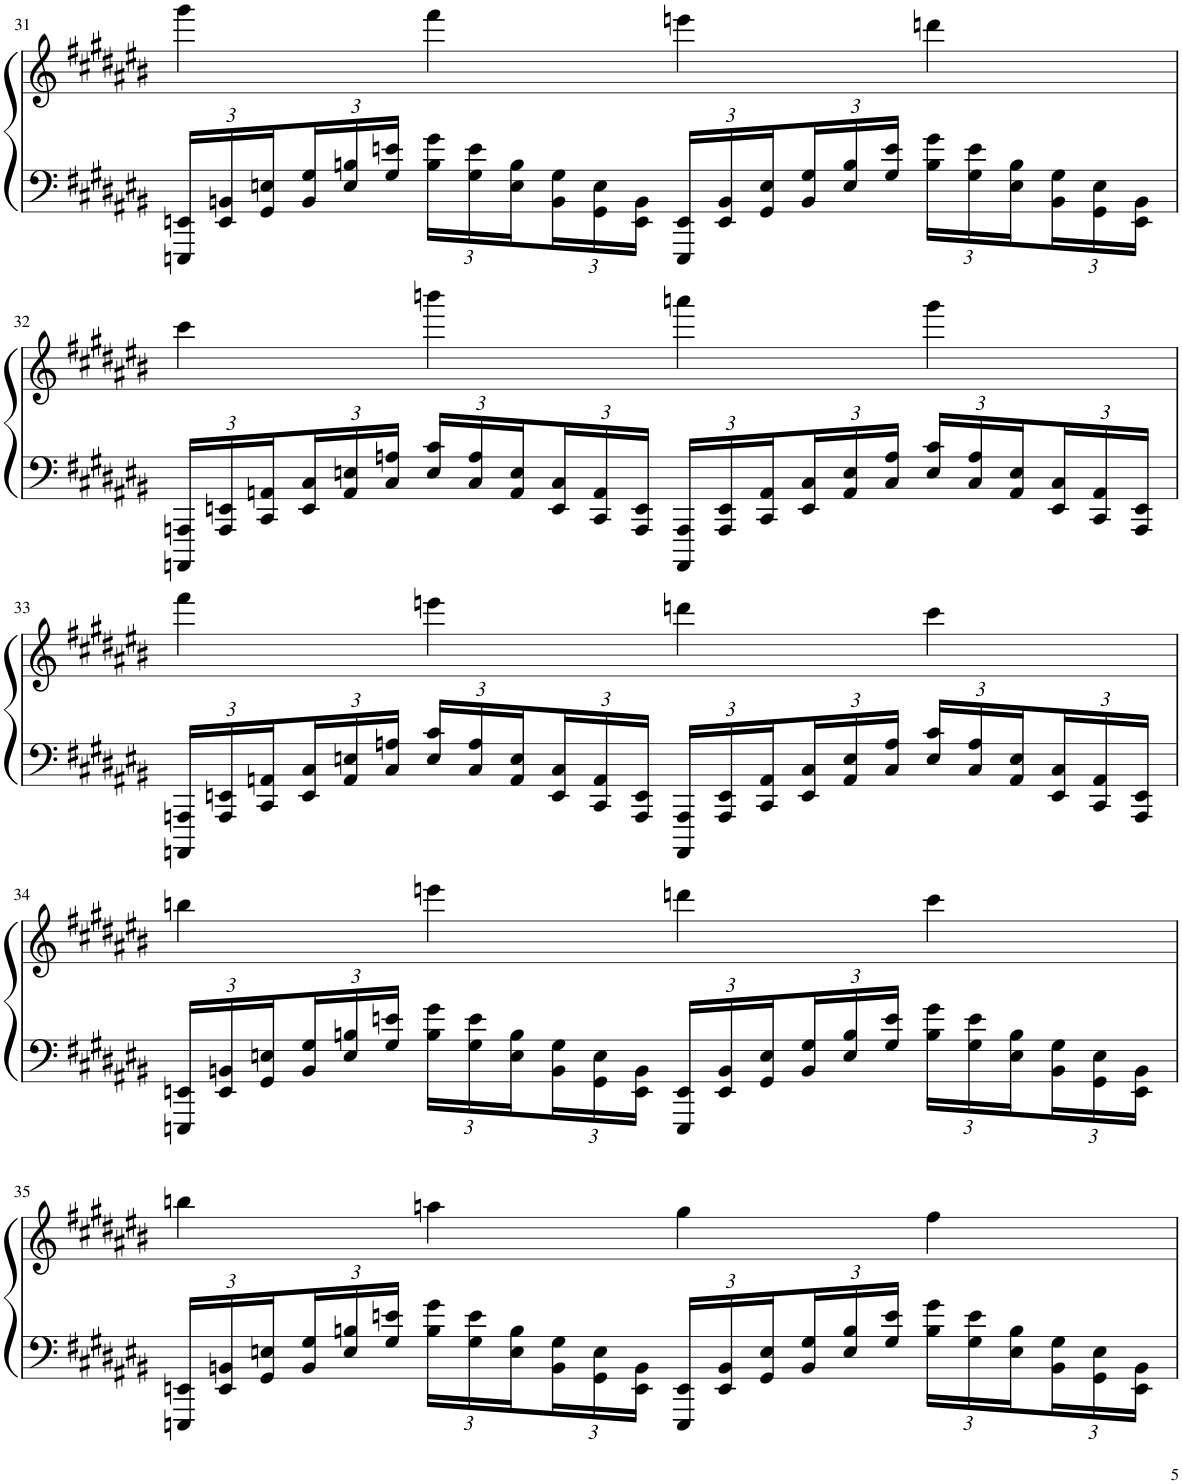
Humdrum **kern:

**kern	**kern
*part1	*part1
*staff2	*staff1
*I"Piano	*
*I'Pno.	*
!!LO:PB:g=z
*clefF4	*clefG2
*k[f#c#g#d#a#e#b#]	*k[f#c#g#d#a#e#b#]
*M4/4	*M4/4
*Xbrackettup	*
=31	=31
24EEEn/ 24EEn/LL	4ggg#\
24EE/ 24BBn/	.
24GG#/ 24En/	.
24BB/ 24G#/	.
24E/ 24Bn/	.
24G#/ 24en/JJ	.
24B\ 24g#\LL	4fff#\
24G#\ 24e\	.
24E\ 24B\	.
24BB\ 24G#\	.
24GG#\ 24E\	.
24EE\ 24BB\JJ	.
24EEE/ 24EE/LL	4eeen\
24EE/ 24BB/	.
24GG#/ 24E/	.
24BB/ 24G#/	.
24E/ 24B/	.
24G#/ 24e/JJ	.
24B\ 24g#\LL	4dddn\
24G#\ 24e\	.
24E\ 24B\	.
24BB\ 24G#\	.
24GG#\ 24E\	.
24EE\ 24BB\JJ	.
!!LO:LB:g=z
=32	=32
24AAAAn/ 24AAAn/LL	4ccc#\
24AAA/ 24EEn/	.
24CC#/ 24AAn/	.
24EE/ 24C#/	.
24AA/ 24En/	.
24C#/ 24An/JJ	.
24E/ 24c#/LL	4bbbn\
24C#/ 24A/	.
24AA/ 24E/	.
24EE/ 24C#/	.
24CC#/ 24AA/	.
24AAA/ 24EE/JJ	.
24AAAA/ 24AAA/LL	4aaan\
24AAA/ 24EE/	.
24CC#/ 24AA/	.
24EE/ 24C#/	.
24AA/ 24E/	.
24C#/ 24A/JJ	.
24E/ 24c#/LL	4ggg#\
24C#/ 24A/	.
24AA/ 24E/	.
24EE/ 24C#/	.
24CC#/ 24AA/	.
24AAA/ 24EE/JJ	.
!!LO:LB:g=z
=33	=33
24AAAAn/ 24AAAn/LL	4fff#\
24AAA/ 24EEn/	.
24CC#/ 24AAn/	.
24EE/ 24C#/	.
24AA/ 24En/	.
24C#/ 24An/JJ	.
24E/ 24c#/LL	4eeen\
24C#/ 24A/	.
24AA/ 24E/	.
24EE/ 24C#/	.
24CC#/ 24AA/	.
24AAA/ 24EE/JJ	.
24AAAA/ 24AAA/LL	4dddn\
24AAA/ 24EE/	.
24CC#/ 24AA/	.
24EE/ 24C#/	.
24AA/ 24E/	.
24C#/ 24A/JJ	.
24E/ 24c#/LL	4ccc#\
24C#/ 24A/	.
24AA/ 24E/	.
24EE/ 24C#/	.
24CC#/ 24AA/	.
24AAA/ 24EE/JJ	.
!!LO:LB:g=z
=34	=34
24EEEn/ 24EEn/LL	4bbn\
24EE/ 24BBn/	.
24GG#/ 24En/	.
24BB/ 24G#/	.
24E/ 24Bn/	.
24G#/ 24en/JJ	.
24B\ 24g#\LL	4eeen\
24G#\ 24e\	.
24E\ 24B\	.
24BB\ 24G#\	.
24GG#\ 24E\	.
24EE\ 24BB\JJ	.
24EEE/ 24EE/LL	4dddn\
24EE/ 24BB/	.
24GG#/ 24E/	.
24BB/ 24G#/	.
24E/ 24B/	.
24G#/ 24e/JJ	.
24B\ 24g#\LL	4ccc#\
24G#\ 24e\	.
24E\ 24B\	.
24BB\ 24G#\	.
24GG#\ 24E\	.
24EE\ 24BB\JJ	.
!!LO:LB:g=z
=35	=35
24EEEn/ 24EEn/LL	4bbn\
24EE/ 24BBn/	.
24GG#/ 24En/	.
24BB/ 24G#/	.
24E/ 24Bn/	.
24G#/ 24en/JJ	.
24B\ 24g#\LL	4aan\
24G#\ 24e\	.
24E\ 24B\	.
24BB\ 24G#\	.
24GG#\ 24E\	.
24EE\ 24BB\JJ	.
24EEE/ 24EE/LL	4gg#\
24EE/ 24BB/	.
24GG#/ 24E/	.
24BB/ 24G#/	.
24E/ 24B/	.
24G#/ 24e/JJ	.
24B\ 24g#\LL	4ff#\
24G#\ 24e\	.
24E\ 24B\	.
24BB\ 24G#\	.
24GG#\ 24E\	.
24EE\ 24BB\JJ	.
=	=
*-	*-
